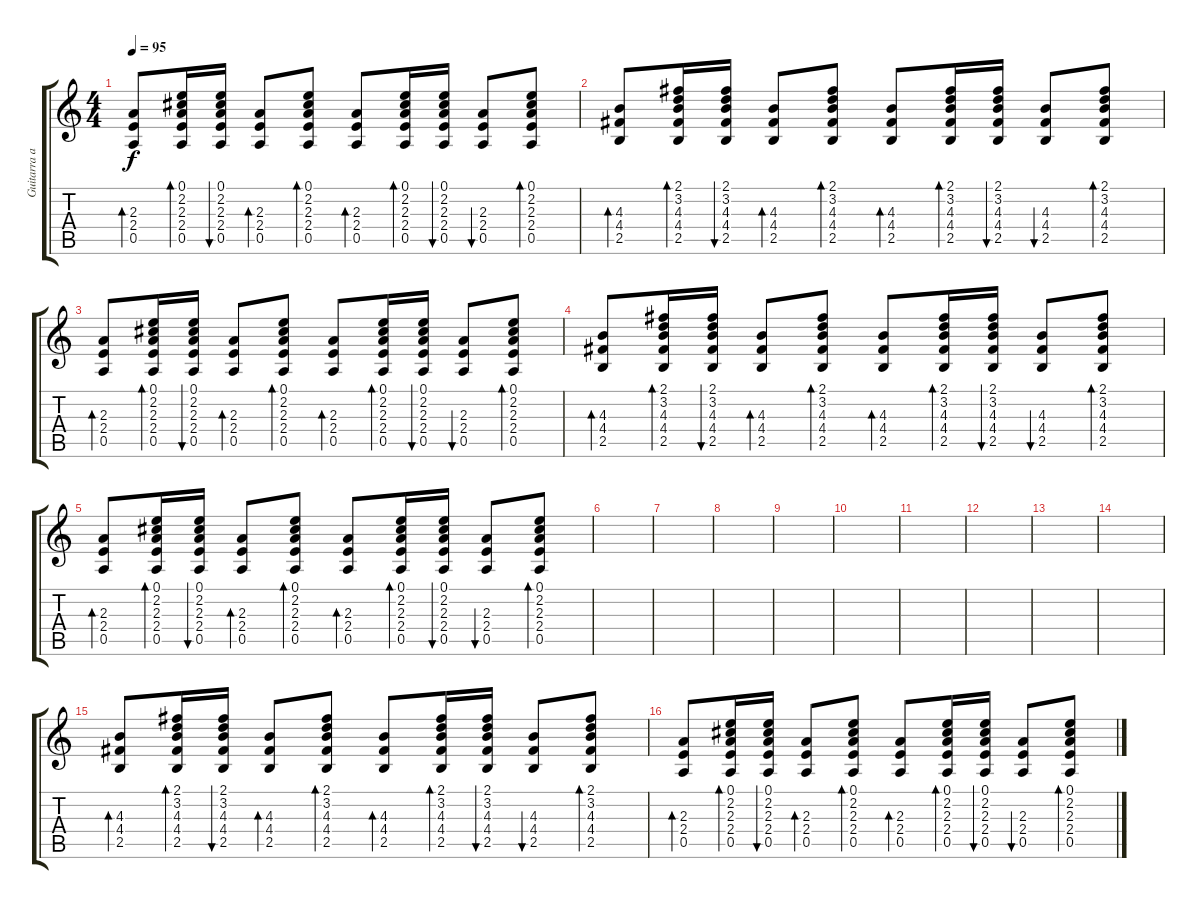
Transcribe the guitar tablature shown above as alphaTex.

\track ("Guitarra acustica 2" "Guitarra a") {instrument electricguitarjazz}
\staff {score tabs}
\tuning (E4 B3 G3 D3 A2 E2) {hide}
\ts (4 4)
\tempo 95
\clef g2
\ks c
(2.3 2.4 0.5).8{bd 60 dy f} (0.1 2.2 2.3 2.4 0.5).16{bd 60} (0.1 2.2 2.3 2.4 0.5).16{bu 60} (2.3 2.4 0.5).8{bd 60} (0.1 2.2 2.3 2.4 0.5).8{bd 60} (2.3 2.4 0.5).8{bd 60} (0.1 2.2 2.3 2.4 0.5).16{bd 60} (0.1 2.2 2.3 2.4 0.5).16{bu 60} (2.3 2.4 0.5).8{bu 60} (0.1 2.2 2.3 2.4 0.5).8{bd 60} |
(4.3 4.4 2.5).8{bd 60} (2.1 3.2 4.3 4.4 2.5).16{bd 60} (2.1 3.2 4.3 4.4 2.5).16{bu 60} (4.3 4.4 2.5).8{bd 60} (2.1 3.2 4.3 4.4 2.5).8{bd 60} (4.3 4.4 2.5).8{bd 60} (2.1 3.2 4.3 4.4 2.5).16{bd 60} (2.1 3.2 4.3 4.4 2.5).16{bu 60} (4.3 4.4 2.5).8{bu 60} (2.1 3.2 4.3 4.4 2.5).8{bd 60} |
(2.3 2.4 0.5).8{bd 60} (0.1 2.2 2.3 2.4 0.5).16{bd 60} (0.1 2.2 2.3 2.4 0.5).16{bu 60} (2.3 2.4 0.5).8{bd 60} (0.1 2.2 2.3 2.4 0.5).8{bd 60} (2.3 2.4 0.5).8{bd 60} (0.1 2.2 2.3 2.4 0.5).16{bd 60} (0.1 2.2 2.3 2.4 0.5).16{bu 60} (2.3 2.4 0.5).8{bu 60} (0.1 2.2 2.3 2.4 0.5).8{bd 60} |
(4.3 4.4 2.5).8{bd 60} (2.1 3.2 4.3 4.4 2.5).16{bd 60} (2.1 3.2 4.3 4.4 2.5).16{bu 60} (4.3 4.4 2.5).8{bd 60} (2.1 3.2 4.3 4.4 2.5).8{bd 60} (4.3 4.4 2.5).8{bd 60} (2.1 3.2 4.3 4.4 2.5).16{bd 60} (2.1 3.2 4.3 4.4 2.5).16{bu 60} (4.3 4.4 2.5).8{bu 60} (2.1 3.2 4.3 4.4 2.5).8{bd 60} |
(2.3 2.4 0.5).8{bd 60} (0.1 2.2 2.3 2.4 0.5).16{bd 60} (0.1 2.2 2.3 2.4 0.5).16{bu 60} (2.3 2.4 0.5).8{bd 60} (0.1 2.2 2.3 2.4 0.5).8{bd 60} (2.3 2.4 0.5).8{bd 60} (0.1 2.2 2.3 2.4 0.5).16{bd 60} (0.1 2.2 2.3 2.4 0.5).16{bu 60} (2.3 2.4 0.5).8{bu 60} (0.1 2.2 2.3 2.4 0.5).8{bd 60} |
|
|
|
|
|
|
|
|
|
(4.3 4.4 2.5).8{bd 60} (2.1 3.2 4.3 4.4 2.5).16{bd 60} (2.1 3.2 4.3 4.4 2.5).16{bu 60} (4.3 4.4 2.5).8{bd 60} (2.1 3.2 4.3 4.4 2.5).8{bd 60} (4.3 4.4 2.5).8{bd 60} (2.1 3.2 4.3 4.4 2.5).16{bd 60} (2.1 3.2 4.3 4.4 2.5).16{bu 60} (4.3 4.4 2.5).8{bu 60} (2.1 3.2 4.3 4.4 2.5).8{bd 60} |
(2.3 2.4 0.5).8{bd 60} (0.1 2.2 2.3 2.4 0.5).16{bd 60} (0.1 2.2 2.3 2.4 0.5).16{bu 60} (2.3 2.4 0.5).8{bd 60} (0.1 2.2 2.3 2.4 0.5).8{bd 60} (2.3 2.4 0.5).8{bd 60} (0.1 2.2 2.3 2.4 0.5).16{bd 60} (0.1 2.2 2.3 2.4 0.5).16{bu 60} (2.3 2.4 0.5).8{bu 60} (0.1 2.2 2.3 2.4 0.5).8{bd 60}
